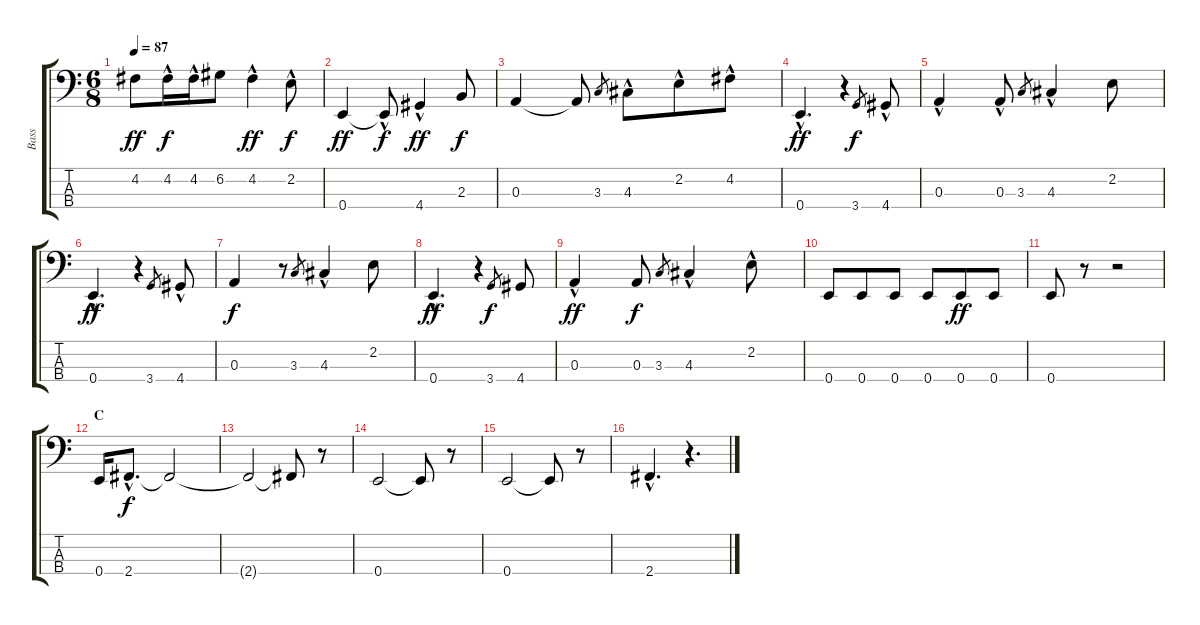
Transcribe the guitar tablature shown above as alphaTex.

\track ("Bass" "Bass") {instrument fretlessbass}
\staff {score tabs}
\tuning (G2 D2 A1 E1) {hide}
\ts (6 8)
\tempo 87
\clef f4
\ks c
4.2.8{dy ff} 4.2{hac}.16{dy f} 4.2{hac}.16 6.2.8 4.2{hac}.4{dy ff} 2.2{hac}.8{dy f} |
0.4.4{dy ff} 0.4{hac t}.8{dy f} 4.4{hac}.4{dy ff} 2.3.8{dy f} |
0.3.4 0.3{t}.8 3.3.8{gr} 4.3{hac}.8 2.2{hac}.8 4.2{hac}.8 |
0.4{hac}.4{d dy ff} r.4 3.4.8{gr dy f} 4.4{hac}.8 |
0.3{hac}.4 0.3{hac}.8 3.3.8{gr} 4.3{hac}.4 2.2.8 |
0.4{hac}.4{d dy ff} r.4 3.4.8{gr} 4.4{hac}.8 |
0.3.4{dy f} r.8 3.3.8{gr} 4.3{hac}.4 2.2.8 |
0.4{hac}.4{d dy ff} r.4 3.4.8{gr dy f} 4.4.8 |
0.3{hac}.4{dy ff} 0.3.8{dy f} 3.3.8{gr} 4.3{hac}.4 2.2{hac}.8 |
0.4.8 0.4.8 0.4.8 0.4.8 0.4.8{dy ff} 0.4.8 |
0.4.8 r.8 r.2 |
\section ("" "C")
0.4.16 2.4{hac}.8{d dy f} 2.4{t}.2 |
2.4{t}.2 2.4{t}.8 r.8 |
0.4.2 0.4{t}.8 r.8 |
0.4.2 0.4{t}.8 r.8 |
2.4{hac}.4{d} r.4{d}
